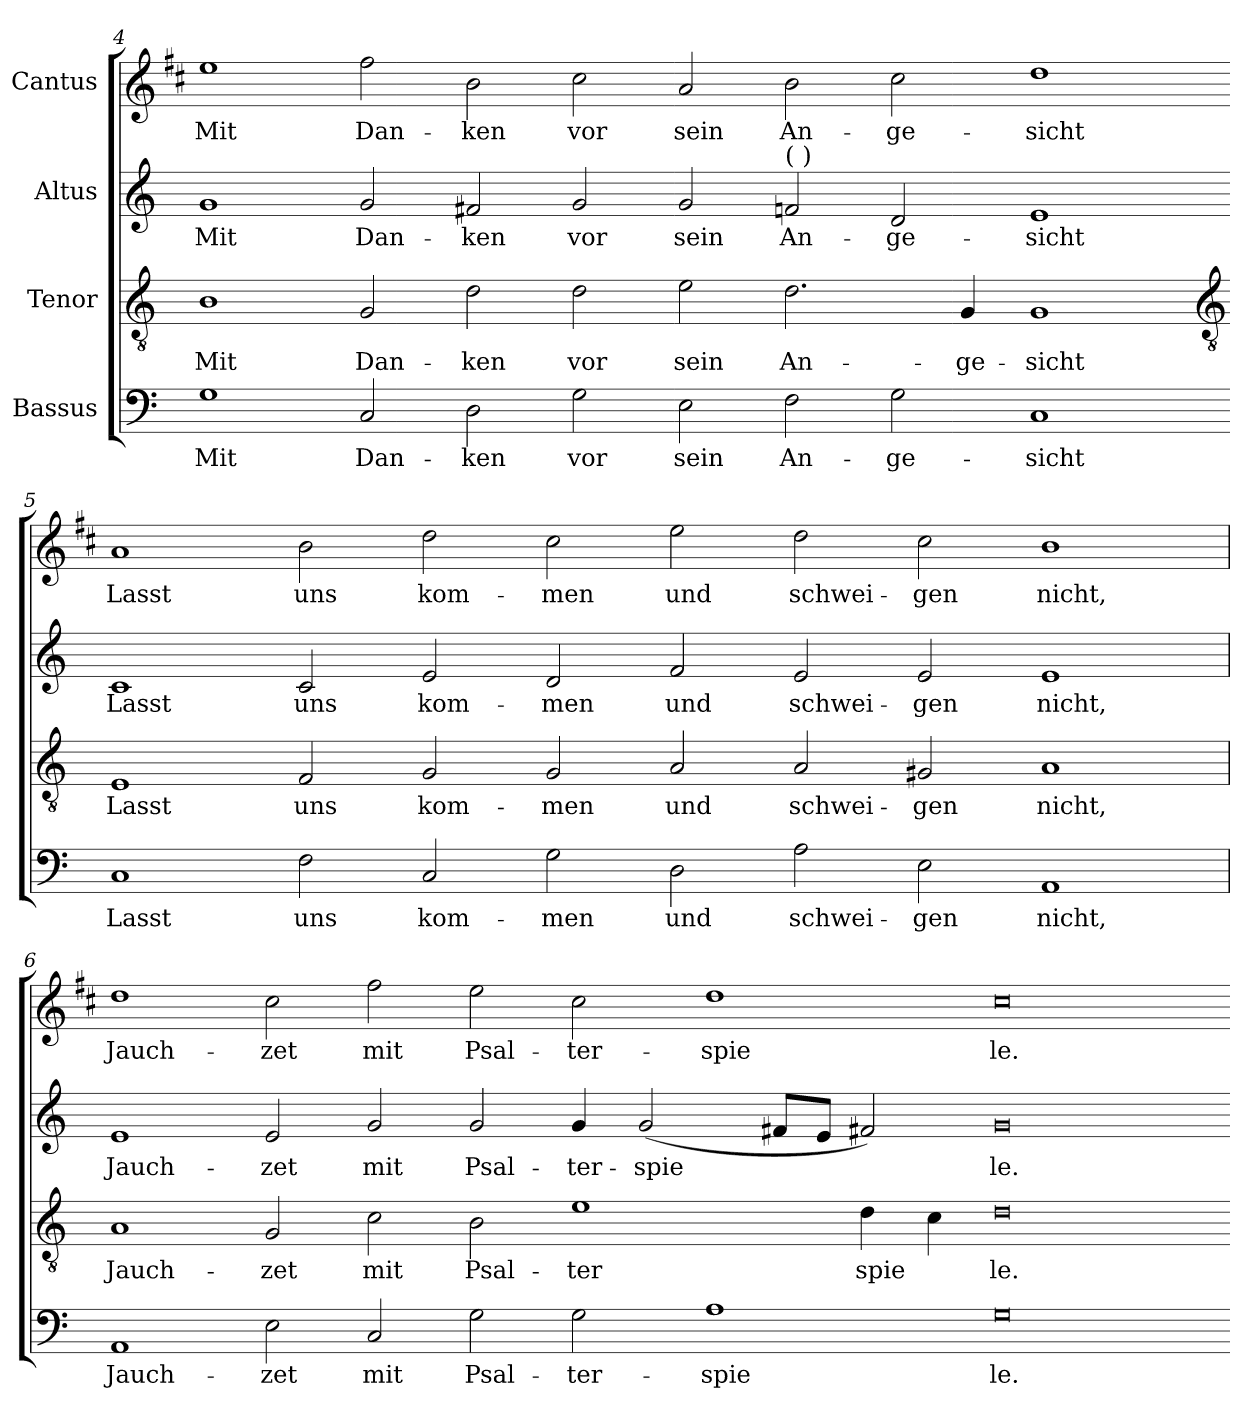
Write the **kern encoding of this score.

**kern	**text	**kern	**text	**kern	**text	**kern	**text
*part4	*part4	*part3	*part3	*part2	*part2	*part1	*part1
*staff4	*staff4	*staff3	*staff3	*staff2	*staff2	*staff1	*staff1
*I"Bassus	*	*I"Tenor	*	*I"Altus	*	*I"Cantus	*
*clefF4	*	*clefGv2	*	*clefG2	*	*clefG2	*
*	*	*	*	*	*	*ITrd1c2	*
*k[]	*	*k[]	*	*k[]	*	*k[]	*
*C:	*	*C:	*	*C:	*	*C:	*
=4	=4	=4	=4	=4	=4	=4	=4
!	!LO:LY:b	!	!LO:LY:b	!	!LO:LY:b	!	!LO:LY:b
1G	Mit	1B	Mit	1g	Mit	1dd	Mit
!	!LO:LY:b	!	!LO:LY:b	!	!LO:LY:b	!	!LO:LY:b
2C	Dan-	2G	Dan-	2g	Dan-	2ee	Dan-
!	!LO:LY:b	!	!LO:LY:b	!	!LO:LY:b	!	!LO:LY:b
2D	-ken	2d	-ken	2f#X	-ken	2a	-ken
!	!LO:LY:b	!	!LO:LY:b	!	!LO:LY:b	!	!LO:LY:b
2G	vor	2d	vor	2g	vor	2b	vor
!	!LO:LY:b	!	!LO:LY:b	!	!LO:LY:b	!	!LO:LY:b
2E	sein	2e	sein	2g	sein	2g	sein
!	!	!	!	!LO:TX:a:t=(  )	!	!	!
!	!LO:LY:b	!	!LO:LY:b	!	!LO:LY:b	!	!LO:LY:b
2F	An-	2.d	An-	2f	An-	2a	An-
!	!LO:LY:b	!	!	!	!LO:LY:b	!	!LO:LY:b
2G	-ge-	.	.	2d	-ge-	2b	-ge-
!	!	!	!LO:LY:b	!	!	!	!
.	.	4G	-ge-	.	.	.	.
!	!LO:LY:b	!	!LO:LY:b	!	!LO:LY:b	!	!LO:LY:b
1C	-sicht	1G	-sicht	1e	-sicht	1cc	-sicht
!!LO:LB:g=z
=5-	=5-	=5-	=5-	=5-	=5-	=5-	=5-
*	*	*clefGv2	*	*	*	*	*
!	!LO:LY:b	!	!LO:LY:b	!	!LO:LY:b	!	!LO:LY:b
1C	Lasst	1E	Lasst	1c	Lasst	1g	Lasst
!	!LO:LY:b	!	!LO:LY:b	!	!LO:LY:b	!	!LO:LY:b
2F	uns	2F	uns	2c	uns	2a	uns
!	!LO:LY:b	!	!LO:LY:b	!	!LO:LY:b	!	!LO:LY:b
2C	kom-	2G	kom-	2e	kom-	2cc	kom-
!	!LO:LY:b	!	!LO:LY:b	!	!LO:LY:b	!	!LO:LY:b
2G	-men	2G	-men	2d	-men	2b	-men
!	!LO:LY:b	!	!LO:LY:b	!	!LO:LY:b	!	!LO:LY:b
2D	und	2A	und	2f	und	2dd	und
!	!LO:LY:b	!	!LO:LY:b	!	!LO:LY:b	!	!LO:LY:b
2A	schwei-	2A	schwei-	2e	schwei-	2cc	schwei-
!	!LO:LY:b	!	!LO:LY:b	!	!LO:LY:b	!	!LO:LY:b
2E	-gen	2G#X	-gen	2e	-gen	2b	-gen
!	!LO:LY:b	!	!LO:LY:b	!	!LO:LY:b	!	!LO:LY:b
1AA	nicht,	1A	nicht,	1e	nicht,	1a	nicht,
=6	=6	=6	=6	=6	=6	=6	=6
!	!LO:LY:b	!	!LO:LY:b	!	!LO:LY:b	!	!LO:LY:b
1AA	Jauch-	1A	Jauch-	1e	Jauch-	1cc	Jauch-
!	!LO:LY:b	!	!LO:LY:b	!	!LO:LY:b	!	!LO:LY:b
2E	-zet	2G	-zet	2e	-zet	2b	-zet
!	!LO:LY:b	!	!LO:LY:b	!	!LO:LY:b	!	!LO:LY:b
2C	mit	2c	mit	2g	mit	2ee	mit
!	!LO:LY:b	!	!LO:LY:b	!	!LO:LY:b	!	!LO:LY:b
2G	Psal-	2B	Psal-	2g	Psal-	2dd	Psal-
!	!LO:LY:b	!	!LO:LY:b	!	!LO:LY:b	!	!LO:LY:b
2G	-ter-	1e	-ter	4g	-ter-	2b	-ter-
!	!	!	!	!	!LO:LY:b	!	!
.	.	.	.	(<2g	-spie	.	.
!	!LO:LY:b	!	!	!	!	!	!LO:LY:b
1A	-spie	.	.	.	.	1cc	-spie
.	.	.	.	8f#XL	.	.	.
.	.	.	.	8eJ	.	.	.
!	!	!	!LO:LY:b	!	!	!	!
.	.	4d	spie	2f#X)	.	.	.
.	.	4c	.	.	.	.	.
!	!LO:LY:b	!	!LO:LY:b	!	!LO:LY:b	!	!LO:LY:b
0G	le.	0d	le.	0g	le.	0b	le.
=-	=-	=-	=-	=-	=-	=-	=-
*-	*-	*-	*-	*-	*-	*-	*-
